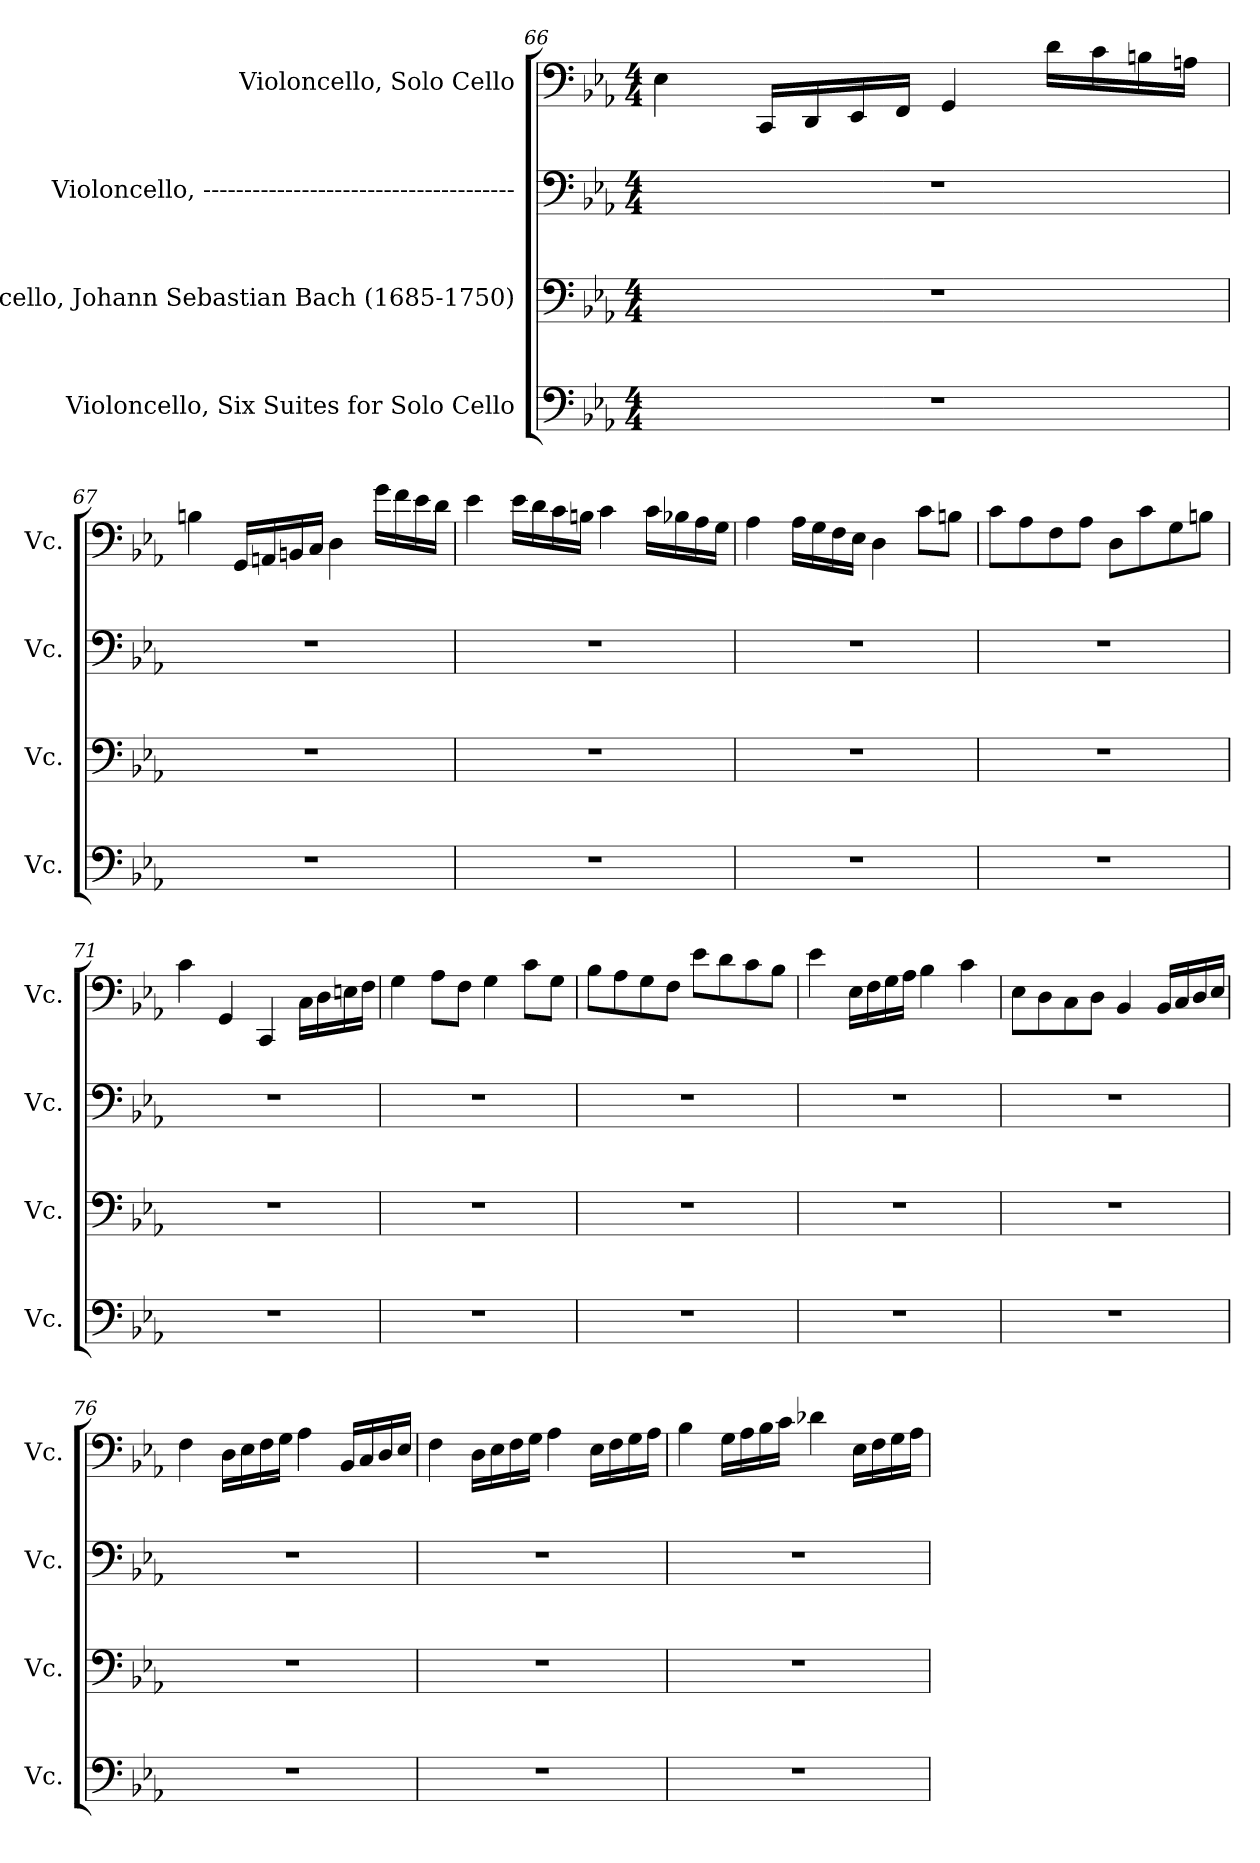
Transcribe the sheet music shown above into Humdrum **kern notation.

**kern	**kern	**kern	**kern
*part4	*part3	*part2	*part1
*staff4	*staff3	*staff2	*staff1
*I"Violoncello, Six Suites for Solo Cello	*I"Violoncello, Johann Sebastian Bach  (1685-1750)	*I"Violoncello, --------------------------------------	*I"Violoncello, Solo Cello
*I'Vc.	*I'Vc.	*I'Vc.	*I'Vc.
*clefF4	*clefF4	*clefF4	*clefF4
*k[b-e-a-]	*k[b-e-a-]	*k[b-e-a-]	*k[b-e-a-]
*M4/4	*M4/4	*M4/4	*M4/4
=66	=66	=66	=66
1r	1r	1r	4E-\
.	.	.	16CC/LL
.	.	.	16DD/
.	.	.	16EE-/
.	.	.	16FF/JJ
.	.	.	4GG/
.	.	.	16d\LL
.	.	.	16c\
.	.	.	16Bn\
.	.	.	16An\JJ
!!LO:LB:g=z
=67	=67	=67	=67
1r	1r	1r	4Bn\
.	.	.	16GG/LL
.	.	.	16AAn/
.	.	.	16BBn/
.	.	.	16C/JJ
.	.	.	4D\
.	.	.	16g\LL
.	.	.	16f\
.	.	.	16e-\
.	.	.	16d\JJ
=68	=68	=68	=68
1r	1r	1r	4e-\
.	.	.	16e-\LL
.	.	.	16d\
.	.	.	16c\
.	.	.	16Bn\JJ
.	.	.	4c\
.	.	.	16c\LL
.	.	.	16B-X\
.	.	.	16A-\
.	.	.	16G\JJ
=69	=69	=69	=69
1r	1r	1r	4A-\
.	.	.	16A-\LL
.	.	.	16G\
.	.	.	16F\
.	.	.	16E-\JJ
.	.	.	4D\
.	.	.	8c\L
.	.	.	8Bn\J
!!LO:LB:g=z
=70	=70	=70	=70
1r	1r	1r	8c\L
.	.	.	8A-\
.	.	.	8F\
.	.	.	8A-\J
.	.	.	8D\L
.	.	.	8c\
.	.	.	8G\
.	.	.	8Bn\J
=71	=71	=71	=71
1r	1r	1r	4c\
.	.	.	4GG/
.	.	.	4CC/
.	.	.	16C\LL
.	.	.	16D\
.	.	.	16En\
.	.	.	16F\JJ
=72	=72	=72	=72
1r	1r	1r	4G\
.	.	.	8A-\L
.	.	.	8F\J
.	.	.	4G\
.	.	.	8c\L
.	.	.	8G\J
=73	=73	=73	=73
1r	1r	1r	8B-\L
.	.	.	8A-\
.	.	.	8G\
.	.	.	8F\J
.	.	.	8e-\L
.	.	.	8d\
.	.	.	8c\
.	.	.	8B-\J
=74	=74	=74	=74
1r	1r	1r	4e-\
.	.	.	16E-\LL
.	.	.	16F\
.	.	.	16G\
.	.	.	16A-\JJ
.	.	.	4B-\
.	.	.	4c\
!!LO:PB:g=z
=75	=75	=75	=75
1r	1r	1r	8E-\L
.	.	.	8D\
.	.	.	8C\
.	.	.	8D\J
.	.	.	4BB-/
.	.	.	16BB-/LL
.	.	.	16C/
.	.	.	16D/
.	.	.	16E-/JJ
=76	=76	=76	=76
1r	1r	1r	4F\
.	.	.	16D\LL
.	.	.	16E-\
.	.	.	16F\
.	.	.	16G\JJ
.	.	.	4A-\
.	.	.	16BB-/LL
.	.	.	16C/
.	.	.	16D/
.	.	.	16E-/JJ
=77	=77	=77	=77
1r	1r	1r	4F\
.	.	.	16D\LL
.	.	.	16E-\
.	.	.	16F\
.	.	.	16G\JJ
.	.	.	4A-\
.	.	.	16E-\LL
.	.	.	16F\
.	.	.	16G\
.	.	.	16A-\JJ
=78	=78	=78	=78
1r	1r	1r	4B-\
.	.	.	16G\LL
.	.	.	16A-\
.	.	.	16B-\
.	.	.	16c\JJ
.	.	.	4d-X\
.	.	.	16E-\LL
.	.	.	16F\
.	.	.	16G\
.	.	.	16A-\JJ
=	=	=	=
*-	*-	*-	*-
